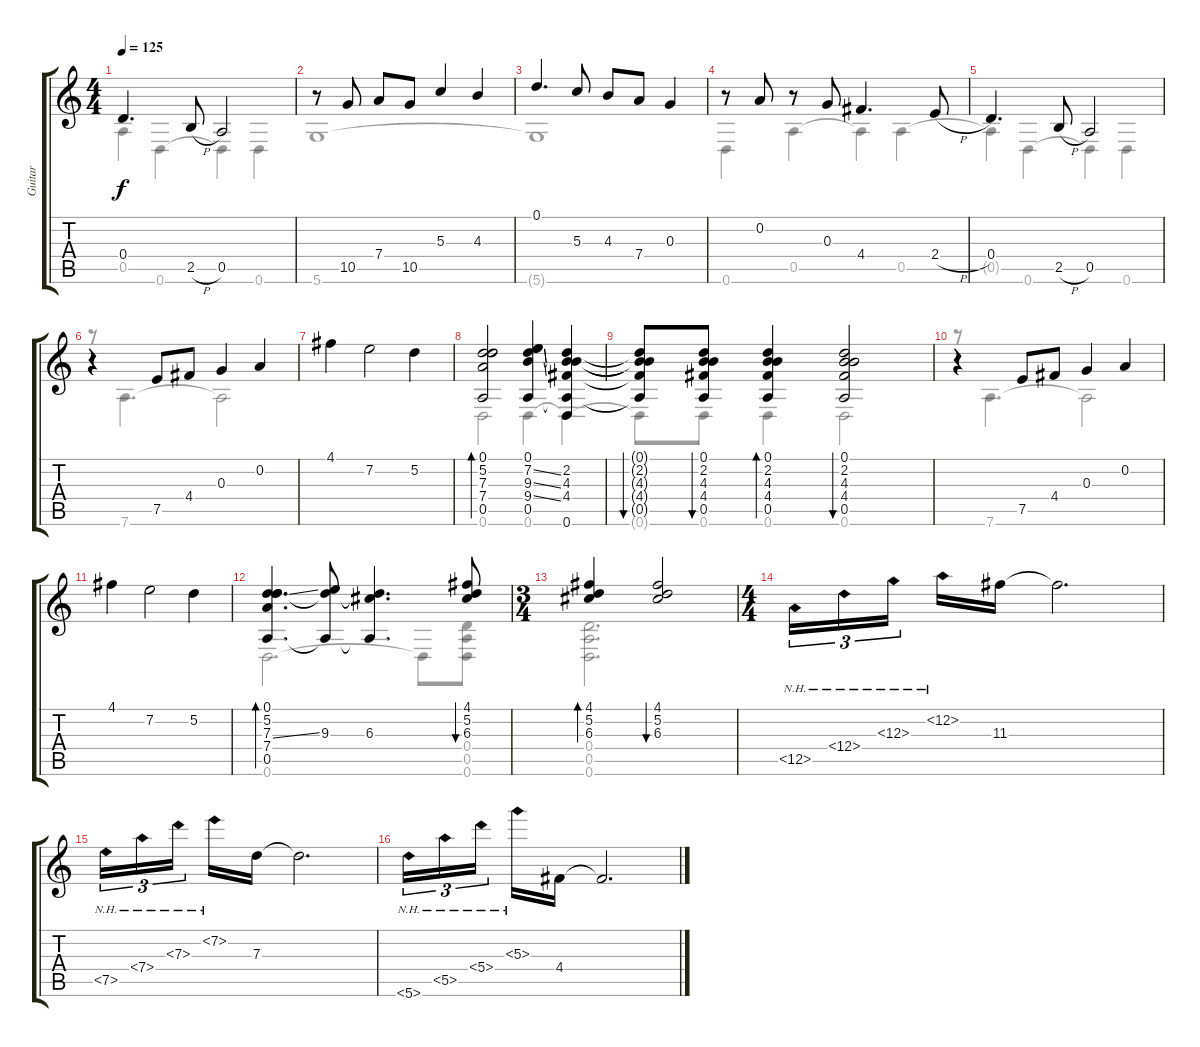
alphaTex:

\track ("Guitar" "Guitar") {instrument acousticguitarsteel}
\staff {score tabs}
\tuning (D4 A3 G3 D3 A2 D2) {hide}
\voice
\ts (4 4)
\tempo 125
\clef g2
\ks c
0.4.4{d dy f} 2.5{h}.8 0.5.2 |
r.8 10.5.8 7.4.8 10.5.8 5.3.4 4.3.4 |
0.1.4{d} 5.3.8 4.3.8 7.4.8 0.3.4 |
r.8 0.2.8 r.8 0.3.8 4.4.4{d} 2.4{h}.8 |
0.4.4{d} 2.5{h}.8 0.5.2 |
r.4 7.5.8 4.4.8 0.3.4 0.2.4 |
4.1.4 7.2.2 5.2.4 |
(0.1 5.2 7.3 7.4 0.5).2{bd 240} (0.1 7.2{ss} 9.3{ss} 9.4{ss} 0.5).4 (0.1{t} 2.2 4.3 4.4 0.5{t} 0.6).4 |
(0.1{t} 2.2{t} 4.3{t} 4.4{t} 0.5{t}).8{bu 240} (0.1 2.2 4.3 4.4 0.5).8{bu 240} (0.1 2.2 4.3 4.4 0.5).4{bd 240} (0.1 2.2 4.3 4.4 0.5).2{bu 240} |
r.4 7.5.8 4.4.8 0.3.4 0.2.4 |
4.1.4 7.2.2 5.2.4 |
(0.1 5.2 7.3{ss} 7.4 0.5).4{d bd 240} (0.1{t} 9.3 0.5{t}).8 (0.1{t} 6.3 0.5{t}).4{d} (4.1 5.2 6.3).8{bu 120} |
\ts (3 4)
(4.1 5.2 6.3).4{bd 120} (4.1 5.2 6.3).2{bu 120} |
\ts (4 4)
12.5{nh}.16{tu (3 2)} 12.4{nh}.16{tu (3 2)} 12.3{nh}.16{tu (3 2) beam splitsecondary} 12.2{nh}.16 11.3.16 11.3{t}.2{d} |
7.5{nh}.16{tu (3 2)} 7.4{nh}.16{tu (3 2)} 7.3{nh}.16{tu (3 2) beam splitsecondary} 7.2{nh}.16 7.3.16 7.3{t}.2{d} |
5.6{nh}.16{tu (3 2)} 5.5{nh}.16{tu (3 2)} 5.4{nh}.16{tu (3 2) beam splitsecondary} 5.3{nh}.16 4.4.16 4.4{t}.2{d}
\voice
\clef g2
\ottava regular
\simile none
\ks c
0.5{t}.4{dy f} 0.6.4 0.6{t}.4 0.6.4 |
5.6.1 |
5.6{t}.1 |
0.6.4 0.5.4 0.5{t}.4 0.5.4 |
0.5{t}.4 0.6.4 0.6{t}.4 0.6.4 |
r.8 7.6.4{d} 7.6{t}.2 |
|
0.6.2 0.6.4 0.6{t}.4 |
0.6{t}.8 0.6.8 0.6.4 0.6.2 |
r.8 7.6.4{d} 7.6{t}.2 |
|
0.6.2{d} 0.6{t}.8 (0.4 0.5 0.6).8 |
(0.4 0.5 0.6).2{d} |
|
|
